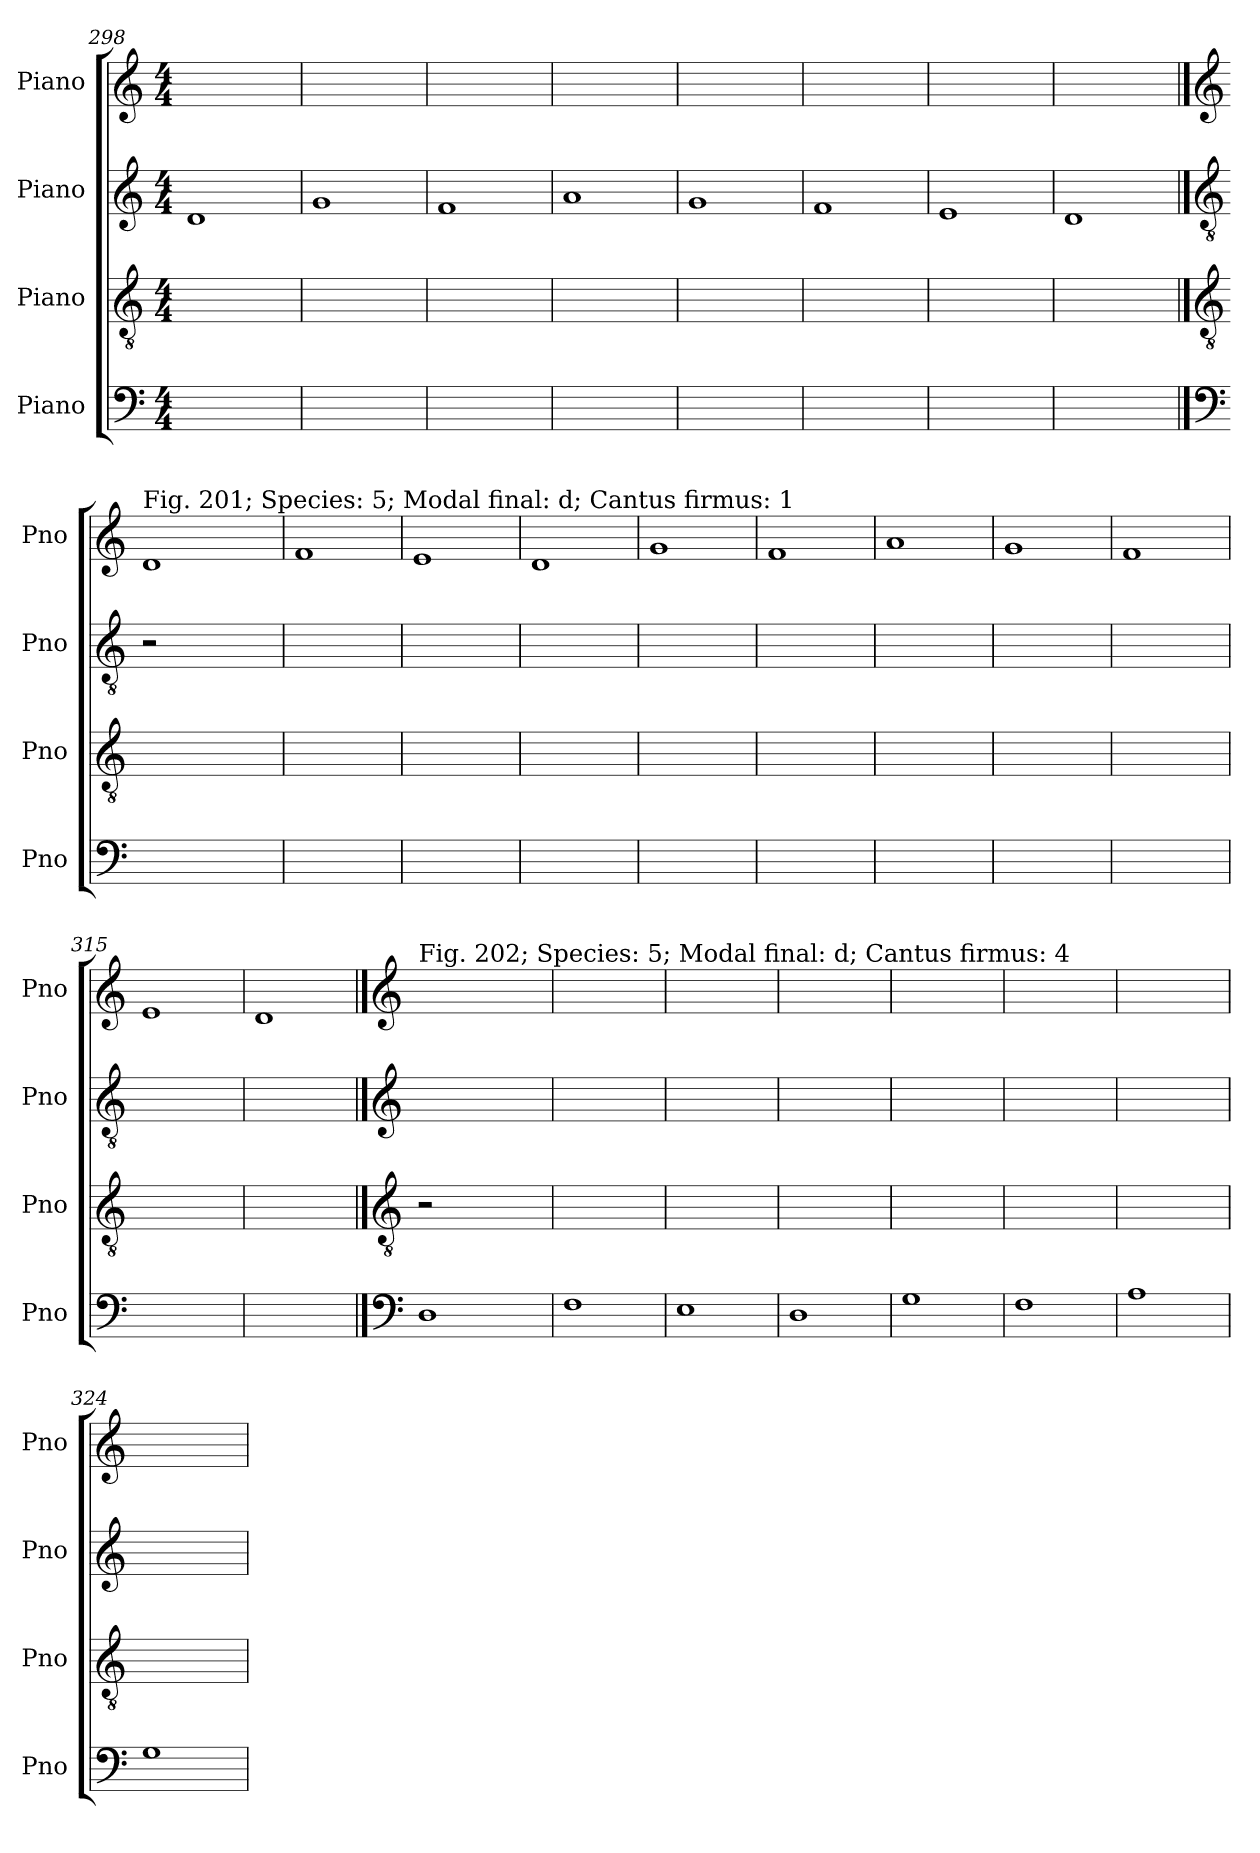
**kern	**kern	**kern	**kern
*part4	*part3	*part2	*part1
*staff4	*staff3	*staff2	*staff1
*I"Piano	*I"Piano	*I"Piano	*I"Piano
*I'Pno	*I'Pno	*I'Pno	*I'Pno
*clefF4	*clefGv2	*clefG2	*clefG2
*k[]	*k[]	*k[]	*k[]
*M4/4	*M4/4	*M4/4	*M4/4
=298	=298	=298	=298
1ryy	1ryy	1d	1ryy
=299	=299	=299	=299
1ryy	1ryy	1g	1ryy
=300	=300	=300	=300
1ryy	1ryy	1f	1ryy
=301	=301	=301	=301
1ryy	1ryy	1a	1ryy
=302	=302	=302	=302
1ryy	1ryy	1g	1ryy
=303	=303	=303	=303
1ryy	1ryy	1f	1ryy
=304	=304	=304	=304
1ryy	1ryy	1e	1ryy
=305	=305	=305	=305
1ryy	1ryy	1d	1ryy
!!LO:LB:g=z
==306	==306	==306	==306
*clefF4	*clefGv2	*clefGv2	*clefG2
!	!	!	!LO:TX:a:t=Fig. 201; Species&colon; 5; Modal final&colon; d; Cantus firmus&colon; 1
1ryy	1ryy	2r	1d
.	.	2ryy	.
=307	=307	=307	=307
1ryy	1ryy	1ryy	1f
=308	=308	=308	=308
1ryy	1ryy	1ryy	1e
=309	=309	=309	=309
1ryy	1ryy	1ryy	1d
=310	=310	=310	=310
1ryy	1ryy	1ryy	1g
=311	=311	=311	=311
1ryy	1ryy	1ryy	1f
=312	=312	=312	=312
1ryy	1ryy	1ryy	1a
=313	=313	=313	=313
1ryy	1ryy	1ryy	1g
=314	=314	=314	=314
1ryy	1ryy	1ryy	1f
=315	=315	=315	=315
1ryy	1ryy	1ryy	1e
=316	=316	=316	=316
1ryy	1ryy	1ryy	1d
!!LO:LB:g=z
==317	==317	==317	==317
*clefF4	*clefGv2	*clefG2	*clefG2
!	!	!	!LO:TX:a:t=Fig. 202; Species&colon; 5; Modal final&colon; d; Cantus firmus&colon; 4
1D	2r	1ryy	1ryy
.	2ryy	.	.
=318	=318	=318	=318
1F	1ryy	1ryy	1ryy
=319	=319	=319	=319
1E	1ryy	1ryy	1ryy
=320	=320	=320	=320
1D	1ryy	1ryy	1ryy
=321	=321	=321	=321
1G	1ryy	1ryy	1ryy
=322	=322	=322	=322
1F	1ryy	1ryy	1ryy
=323	=323	=323	=323
1A	1ryy	1ryy	1ryy
=324	=324	=324	=324
1G	1ryy	1ryy	1ryy
=	=	=	=
*-	*-	*-	*-
